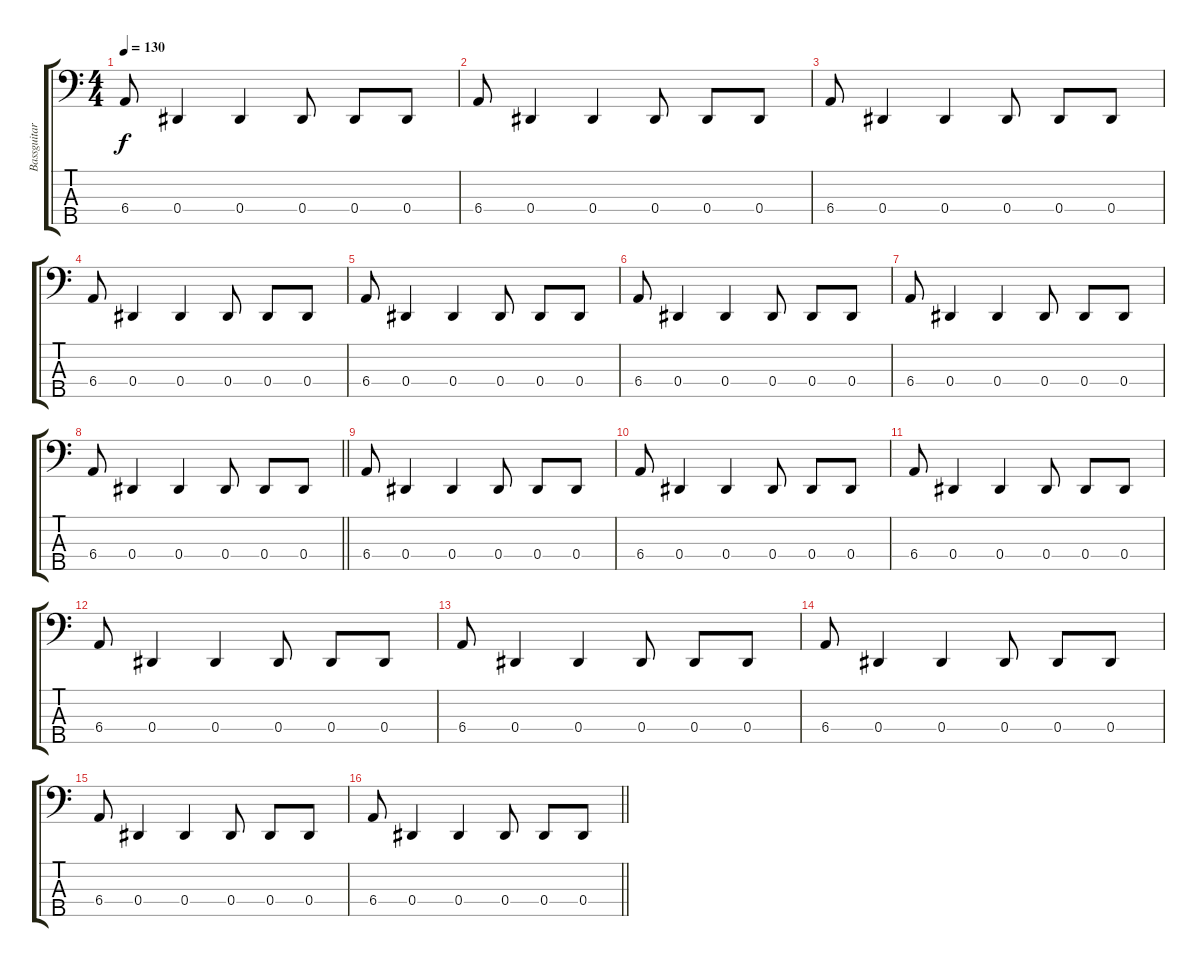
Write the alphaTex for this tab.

\track ("Bassguitar" "Bassguitar") {instrument electricbassfinger}
\staff {score tabs}
\tuning (Gb2 Db2 Ab1 Eb1 B0) {hide}
\ts (4 4)
\tempo 130
\clef f4
\ks c
6.4.8{dy f instrument electricbassfinger} 0.4.4 0.4.4 0.4.8 0.4.8 0.4.8 |
6.4.8 0.4.4 0.4.4 0.4.8 0.4.8 0.4.8 |
6.4.8 0.4.4 0.4.4 0.4.8 0.4.8 0.4.8 |
6.4.8 0.4.4 0.4.4 0.4.8 0.4.8 0.4.8 |
6.4.8 0.4.4 0.4.4 0.4.8 0.4.8 0.4.8 |
6.4.8 0.4.4 0.4.4 0.4.8 0.4.8 0.4.8 |
6.4.8 0.4.4 0.4.4 0.4.8 0.4.8 0.4.8 |
\barLineRight lightlight
6.4.8 0.4.4 0.4.4 0.4.8 0.4.8 0.4.8 |
6.4.8 0.4.4 0.4.4 0.4.8 0.4.8 0.4.8 |
6.4.8 0.4.4 0.4.4 0.4.8 0.4.8 0.4.8 |
6.4.8 0.4.4 0.4.4 0.4.8 0.4.8 0.4.8 |
6.4.8 0.4.4 0.4.4 0.4.8 0.4.8 0.4.8 |
6.4.8 0.4.4 0.4.4 0.4.8 0.4.8 0.4.8 |
6.4.8 0.4.4 0.4.4 0.4.8 0.4.8 0.4.8 |
6.4.8 0.4.4 0.4.4 0.4.8 0.4.8 0.4.8 |
\barLineRight lightlight
6.4.8 0.4.4 0.4.4 0.4.8 0.4.8 0.4.8
